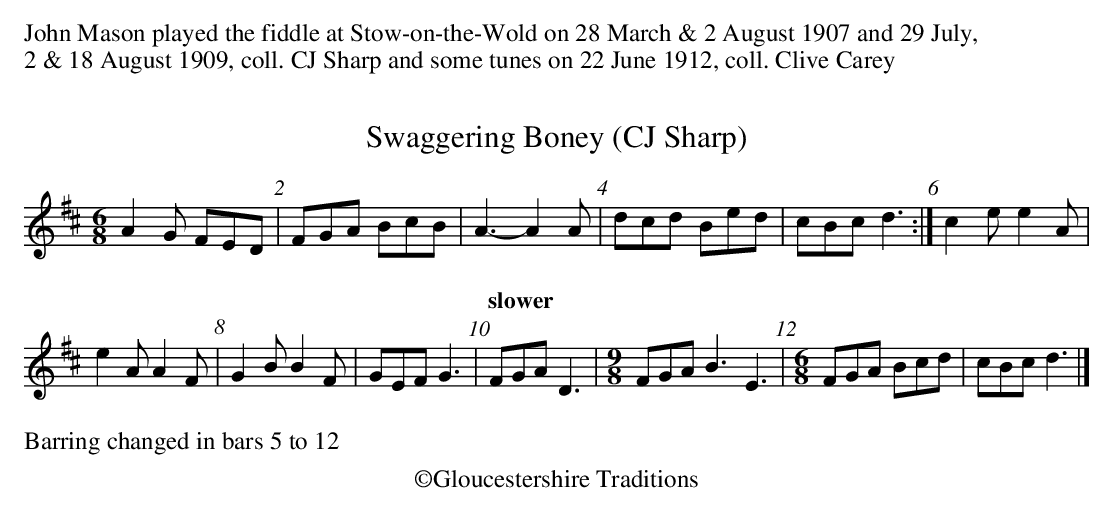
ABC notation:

X:1
T:Swaggering Boney (CJ Sharp)
M:6/8
L:1/8
K:D
A2 G FED | FGA BcB | A3- A2 A | dcd Bed | cBc d3 :| c2 e e2 A |
e2 A A2 F | G2 B B2 F | GEF G3 | [Q:"slower"]FGA D3 |[M:9/8] FGA B3 E3 |[M:6/8] FGA Bcd | cBc d3 |]

T:Swaggering Boney (Clive Carey)
M:6/8
L:1/8
K:Gmaj
d2 c| BAG Bcd | efe d3 | gfg eag | fef g3 :| f2 a  a2 d |
a2 d d2 B |  c2 e e2 B | cAB  c3 | Bcd  G3 |Bcd A3 | Bcd  efg  | fef  g3 |]
